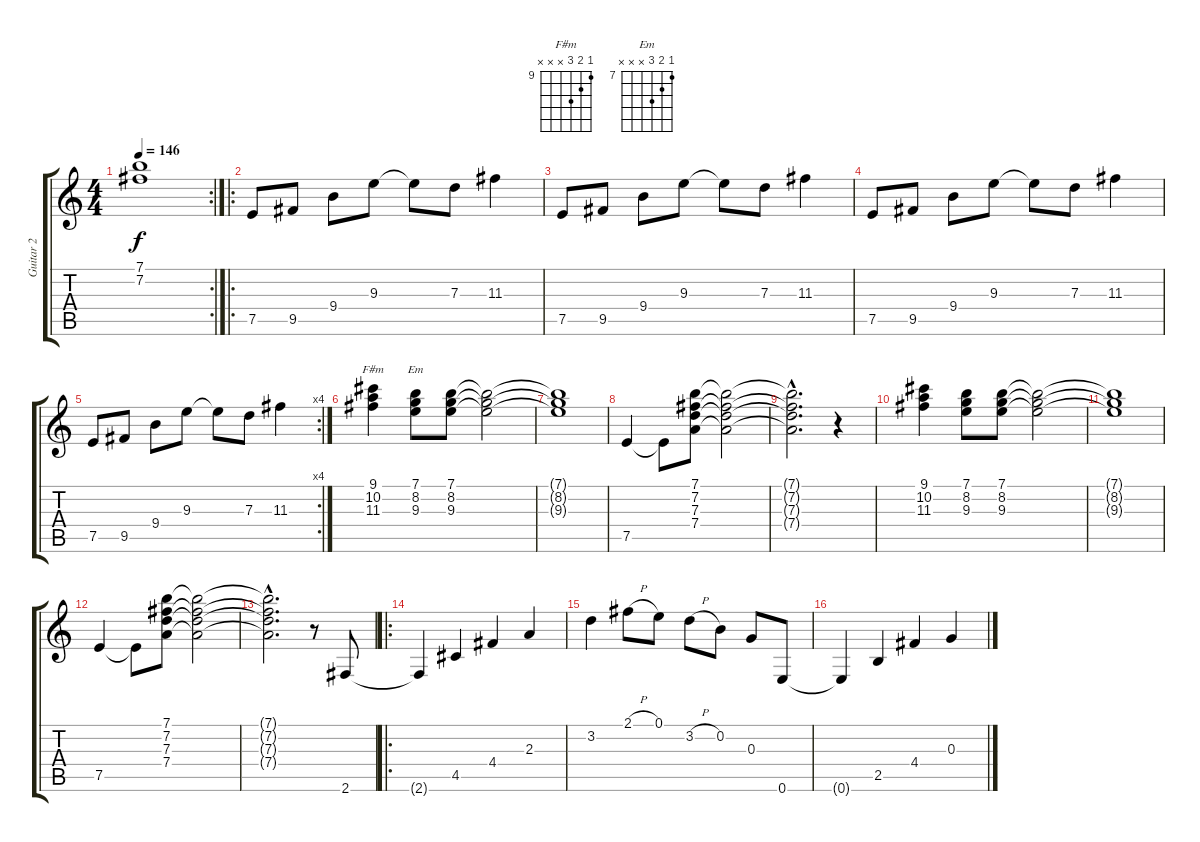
\track ("Guitar 2" "Guitar 2") {instrument overdrivenguitar}
\staff {score tabs}
\tuning (E4 B3 G3 D3 A2 E2) {hide}
\chord ("F#m" 9 10 11 x x x) {firstfret 9}
\chord ("Em" 7 8 9 x x x) {firstfret 7}
\rc 2
\ts (4 4)
\tempo 146
\clef g2
\ks c
(7.1{t} 7.2{t}).1{dy f} |
\ro
7.5.8 9.5.8 9.4.8 9.3.8 9.3{t}.8 7.3.8 11.3.4 |
7.5.8 9.5.8 9.4.8 9.3.8 9.3{t}.8 7.3.8 11.3.4 |
7.5.8 9.5.8 9.4.8 9.3.8 9.3{t}.8 7.3.8 11.3.4 |
\rc 4
7.5.8 9.5.8 9.4.8 9.3.8 9.3{t}.8 7.3.8 11.3.4 |
(9.1 10.2 11.3).4{ch "F#m"} (7.1 8.2 9.3).8{ch "Em"} (7.1 8.2 9.3).8 (7.1{t} 8.2{t} 9.3{t}).2 |
(7.1{t} 8.2{t} 9.3{t}).1 |
7.5.4 7.5{t}.8 (7.1 7.2 7.3 7.4).8 (7.1{t} 7.2{t} 7.3{t} 7.4{t}).2 |
(7.1{hac t} 7.2{hac t} 7.3{hac t} 7.4{hac t}).2{d} r.4 |
(9.1 10.2 11.3).4 (7.1 8.2 9.3).8 (7.1 8.2 9.3).8 (7.1{t} 8.2{t} 9.3{t}).2 |
(7.1{t} 8.2{t} 9.3{t}).1 |
7.5.4 7.5{t}.8 (7.1 7.2 7.3 7.4).8 (7.1{t} 7.2{t} 7.3{t} 7.4{t}).2 |
(7.1{hac t} 7.2{hac t} 7.3{hac t} 7.4{hac t}).2{d} r.8 2.6.8 |
\ro
2.6{t}.4 4.5.4 4.4.4 2.3.4 |
3.2.4 2.1{h}.8 0.1.8 3.2{h}.8 0.2.8 0.3.8 0.6.8 |
0.6{t}.4 2.5.4 4.4.4 0.3.4
